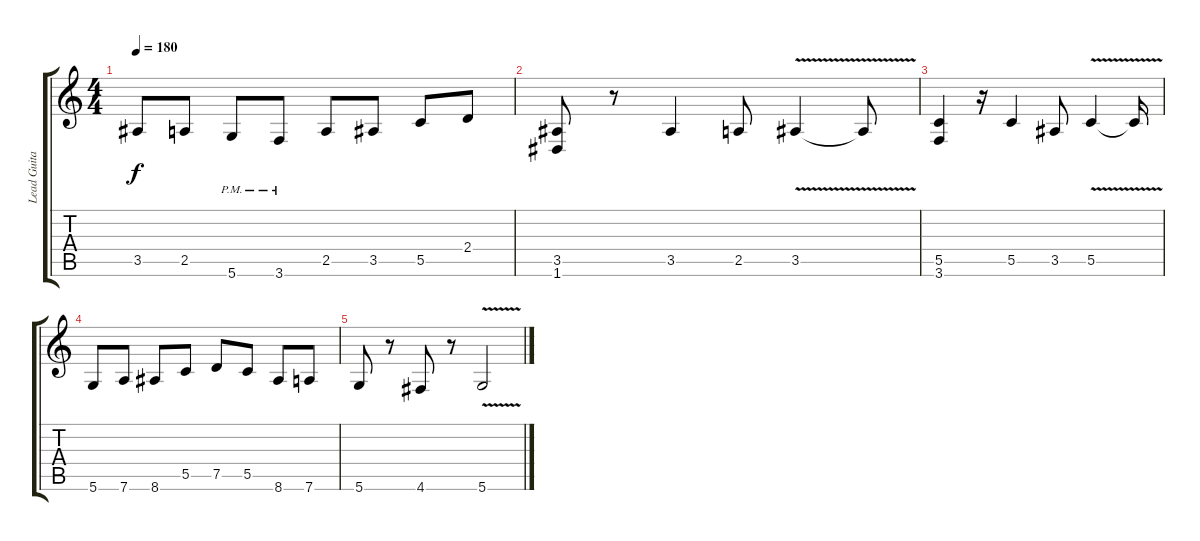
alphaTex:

\track ("Lead Guitar" "Lead Guita") {instrument distortionguitar}
\staff {score tabs}
\tuning (D4 A3 F3 C3 G2 D2) {hide}
\ts (4 4)
\tempo 180
\clef g2
\ks c
3.5.8{dy f} 2.5.8 5.6{pm}.8 3.6{pm}.8 2.5.8 3.5.8 5.5.8 2.4.8 |
(3.5 1.6).8 r.8 3.5.4 2.5.8 3.5{v}.4 3.5{t}.8 |
(5.5 3.6).4 r.16 5.5.4 3.5.8 5.5{v}.4 5.5{t}.16 |
5.6.8 7.6.8 8.6.8 5.5.8 7.5.8 5.5.8 8.6.8 7.6.8 |
5.6.8 r.8 4.6.8 r.8 5.6{v}.2
